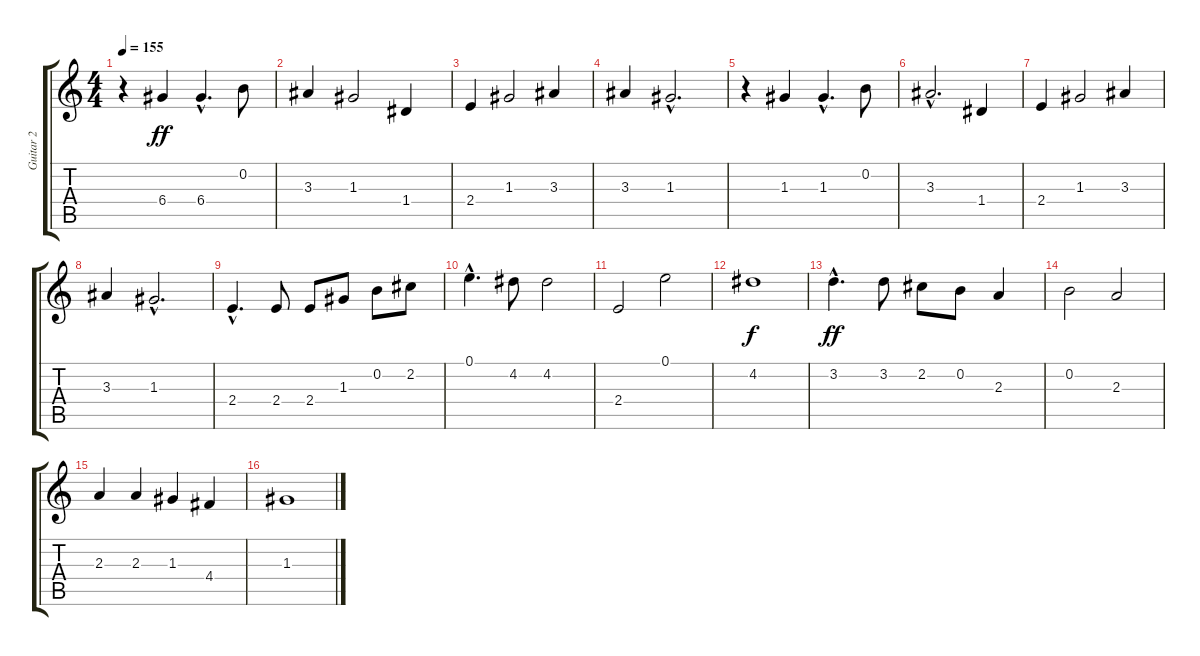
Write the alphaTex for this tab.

\track ("Guitar 2" "Guitar 2") {instrument distortionguitar}
\staff {score tabs}
\tuning (E4 B3 G3 D3 A2 E2) {hide}
\ts (4 4)
\tempo 155
\clef g2
\ks c
r.4{dy ff} 6.4.4 6.4{hac}.4{d} 0.2.8 |
3.3.4 1.3.2 1.4.4 |
2.4.4 1.3.2 3.3.4 |
3.3.4 1.3{hac}.2{d} |
r.4 1.3.4 1.3{hac}.4{d} 0.2.8 |
3.3{hac}.2{d} 1.4.4 |
2.4.4 1.3.2 3.3.4 |
3.3.4 1.3{hac}.2{d} |
2.4{hac}.4{d} 2.4.8 2.4.8 1.3.8 0.2.8 2.2.8 |
0.1{hac}.4{d} 4.2.8 4.2.2 |
2.4.2 0.1.2 |
4.2.1{dy f} |
3.2{hac}.4{d dy ff} 3.2.8 2.2.8 0.2.8 2.3.4 |
0.2.2 2.3.2 |
2.3.4 2.3.4 1.3.4 4.4.4 |
1.3.1
